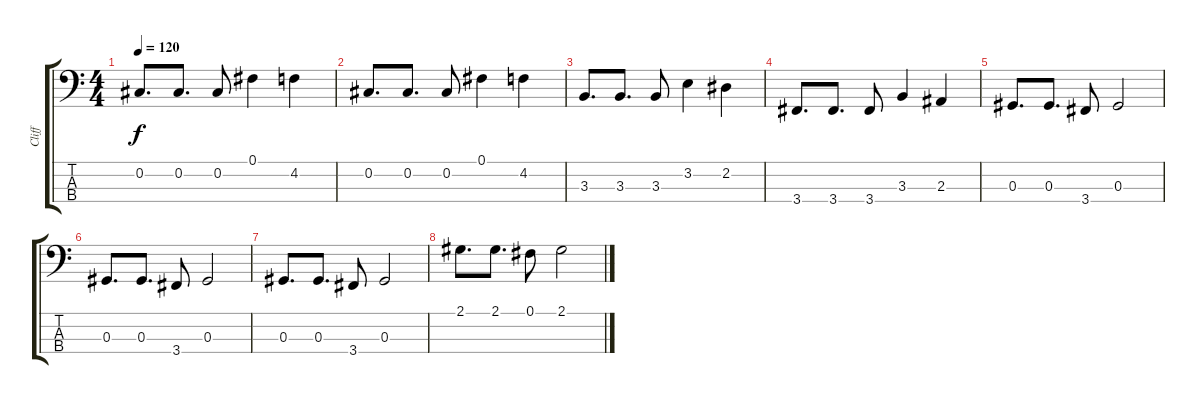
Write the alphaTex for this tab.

\track ("Cliff" "Cliff") {instrument electricbassfinger}
\staff {score tabs}
\tuning (Gb2 Db2 Ab1 Eb1) {hide}
\ts (4 4)
\tempo 120
\clef f4
\ks c
0.2.8{d dy f} 0.2.8{d} 0.2.8 0.1.4 4.2.4 |
0.2.8{d} 0.2.8{d} 0.2.8 0.1.4 4.2.4 |
3.3.8{d} 3.3.8{d} 3.3.8 3.2.4 2.2.4 |
3.4.8{d} 3.4.8{d} 3.4.8 3.3.4 2.3.4 |
0.3.8{d} 0.3.8{d} 3.4.8 0.3.2 |
0.3.8{d} 0.3.8{d} 3.4.8 0.3.2 |
0.3.8{d} 0.3.8{d} 3.4.8 0.3.2 |
2.1.8{d} 2.1.8{d} 0.1.8 2.1.2
